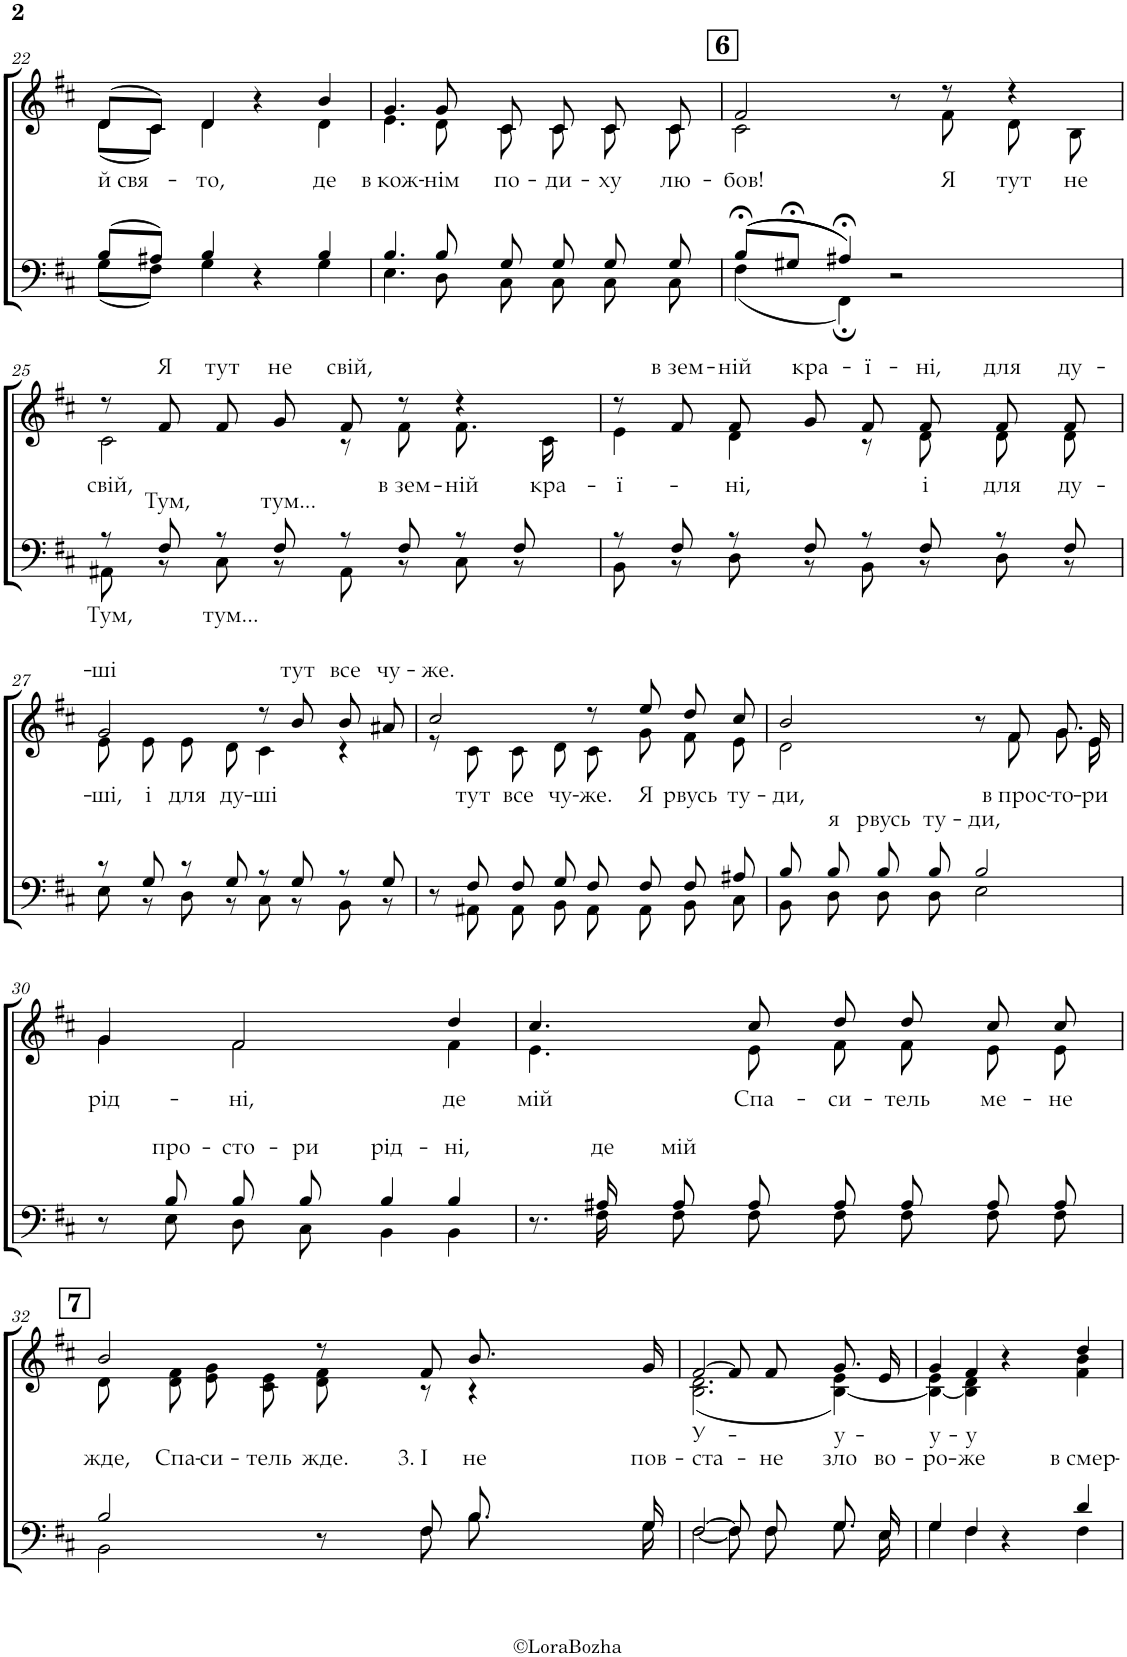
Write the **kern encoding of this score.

**kern	**text	**kern	**text
*part2	*part2	*part1	*part1
*staff2	*staff2	*staff1	*staff1
*I"Voice	*	*I"Voice	*
*I'V	*	*I'V	*
!!LO:PB:g=z
*clefF4	*	*clefG2	*
*k[f#c#]	*	*k[f#c#]	*
*M4/4	*	*M4/4	*
*met(c)	*	*met(c)	*
=22	=22	=22	=22
*^	*	*	*
!	!	!	!	!LO:LY:b
*	*	*	*^	*
(8B/L	(8G\L	.	(8d/L	(8d\L	й свя-
8A#X/J)	8F#\J)	.	8c#/J)	8c#\J)	.
!	!	!	!	!	!LO:LY:b
4B/	4G\	.	4d/	4d\	-то,
4r	4ryy	.	4r	4ryy	.
!	!	!	!	!	!LO:LY:b
4B/	4G\	.	4d\	4b/	де
=23	=23	=23	=23	=23	=23
!	!	!	!	!	!LO:LY:b
4.B/	4.E\	.	4.g/	4.e\	в кож-
!	!	!	!	!	!LO:LY:b
8B/	8D\	.	8g/	8d\	-нім
!	!	!	!	!	!LO:LY:b
8G/	8C#\	.	8c#/	8c#\	по-
!	!	!	!	!	!LO:LY:b
8G/	8C#\	.	8c#/	8c#\	-ди-
!	!	!	!	!	!LO:LY:b
8G/	8C#\	.	8c#/	8c#\	-ху
!	!	!	!	!	!LO:LY:b
8G/	8C#\	.	8c#/	8c#\	лю-
!!LO:REH:place=s1:a:B:cj:fs=14:t=6	!!
=24	=24	=24	=24	=24	=24
!	!	!	!	!	!LO:LY:b
(>(8B;</L	(4F#\	.	2f#/	2c#\	-бов!
8G#X;</J	.	.	.	.	.
4A#X;</))	4FF#;\)	.	.	.	.
2r	2ryy	.	8r	8ryy	.
!	!	!	!	!	!LO:LY:b
.	.	.	8r	8f#\	Я
!	!	!	!	!	!LO:LY:b
.	.	.	4r	8d\	тут
!	!	!	!	!	!LO:LY:b
.	.	.	.	8B\	не
!!LO:LB:g=z	!!
=25	=25	=25	=25	=25	=25
!	!	!LO:LY:b	!	!	!LO:LY:b
8r	8AA#X\	Тум,	8r	2c#\	свій,
!	!	!LO:LY:a	!	!	!LO:LY:a
8F#/	8r	Тум,	8f#/	.	Я
!	!	!LO:LY:b	!	!	!LO:LY:a
8r	8C#\	тум...	8f#/	.	тут
!	!	!LO:LY:a	!	!	!LO:LY:a
8F#/	8r	тум...	8g/	.	не
!	!	!	!	!	!LO:LY:a
8r	8AA#\	.	8f#/	8r	свій,
!	!	!	!	!	!LO:LY:b
8F#/	8r	.	8r	8f#\	в зем-
!	!	!	!	!	!LO:LY:b
8r	8C#\	.	4r	8.f#\	-ній
8F#/	8r	.	.	.	.
!	!	!	!	!	!LO:LY:b
.	.	.	.	16c#\	кра-
=26	=26	=26	=26	=26	=26
!	!	!	!	!	!LO:LY:b
8r	8BB\	.	8r	4e\	-ї-
!	!	!	!	!	!LO:LY:a
8F#/	8r	.	8f#/	.	в зем-
!	!	!	!	!	!LO:LY:a
!	!	!	!	!	!LO:LY:b
8r	8D\	.	8f#/	4d\	-ні,
!	!	!	!	!	!LO:LY:a
8F#/	8r	.	8g/	.	кра-
!	!	!	!	!	!LO:LY:a
8r	8BB\	.	8f#/	8r	-ї-
!	!	!	!	!	!LO:LY:a
!	!	!	!	!	!LO:LY:b
8F#/	8r	.	8f#/	8d\	і
!	!	!	!	!	!LO:LY:a
!	!	!	!	!	!LO:LY:b
8r	8D\	.	8f#/	8d\	для
!	!	!	!	!	!LO:LY:a
!	!	!	!	!	!LO:LY:b
8F#/	8r	.	8f#/	8d\	ду-
!!LO:LB:g=z	!!
=27	=27	=27	=27	=27	=27
!	!	!	!	!	!LO:LY:a
!	!	!	!	!	!LO:LY:b
8r	8E\	.	2g/	8e\	-ші,
!	!	!	!	!	!LO:LY:b
8G/	8r	.	.	8e\	і
!	!	!	!	!	!LO:LY:b
8r	8D\	.	.	8e\	для
!	!	!	!	!	!LO:LY:b
8G/	8r	.	.	8d\	ду-
!	!	!	!	!	!LO:LY:b
8r	8C#\	.	8r	4c#\	-ші
!	!	!	!	!	!LO:LY:a
8G/	8r	.	8b/	.	тут
!	!	!	!	!	!LO:LY:a
8r	8BB\	.	8b/	4r	все
!	!	!	!	!	!LO:LY:a
8G/	8r	.	8a#X/	.	чу-
=28	=28	=28	=28	=28	=28
!	!	!	!	!	!LO:LY:a
8r	8ryy	.	2cc#/	8r	-же.
!	!	!	!	!	!LO:LY:b
8F#/	8AA#X\	.	.	8c#\	тут
!	!	!	!	!	!LO:LY:b
8F#/	8AA#\	.	.	8c#\	все
!	!	!	!	!	!LO:LY:b
8G/	8BB\	.	.	8d\	чу-
!	!	!	!	!	!LO:LY:b
8F#/	8AA#\	.	8r	8c#\	-же.
!	!	!	!	!	!LO:LY:b
8F#/	8AA#\	.	8ee/	8g\	Я
!	!	!	!	!	!LO:LY:b
8F#/	8BB\	.	8dd/	8f#\	рвусь
!	!	!	!	!	!LO:LY:b
8A#X/	8C#\	.	8cc#/	8e\	ту-
=29	=29	=29	=29	=29	=29
!	!	!	!	!	!LO:LY:b
8B/	8BB\	.	2b/	2d\	-ди,
!	!	!LO:LY:a	!	!	!
8B/	8D\	я	.	.	.
!	!	!LO:LY:a	!	!	!
8B/	8D\	рвусь	.	.	.
!	!	!LO:LY:a	!	!	!
8B/	8D\	ту-	.	.	.
!	!	!LO:LY:a	!	!	!
2B/	2E\	-ди,	8r	8ryy	.
!	!	!	!	!	!LO:LY:b
.	.	.	8f#/	8f#\	в прос-
!	!	!	!	!	!LO:LY:b
.	.	.	8.g/	8.g\	-то-
!	!	!	!	!	!LO:LY:b
.	.	.	16e/	16e\	-ри
!!LO:LB:g=z	!!
=30	=30	=30	=30	=30	=30
!	!	!	!	!	!LO:LY:b
8r	8ryy	.	4g/	4g\	рід-
!	!	!LO:LY:a	!	!	!
8B/	8E\	про-	.	.	.
!	!	!LO:LY:a	!	!	!LO:LY:b
8B/	8D\	-сто-	2f#/	2f#\	-ні,
!	!	!LO:LY:a	!	!	!
8B/	8C#\	-ри	.	.	.
!	!	!LO:LY:a	!	!	!
4B/	4BB\	рід-	.	.	.
!	!	!LO:LY:a	!	!	!LO:LY:b
4B/	4BB\	-ні,	4dd/	4f#\	де
=31	=31	=31	=31	=31	=31
!	!	!	!	!	!LO:LY:b
8.r	8.ryy	.	4.cc#/	4.e\	мій
!	!	!LO:LY:a	!	!	!
16A#X/	16F#\	де	.	.	.
!	!	!LO:LY:a	!	!	!
8A#/	8F#\	мій	.	.	.
!	!	!	!	!	!LO:LY:b
8A#/	8F#\	.	8cc#/	8e\	Спа-
!	!	!	!	!	!LO:LY:b
8A#/	8F#\	.	8dd/	8f#\	-си-
!	!	!	!	!	!LO:LY:b
8A#/	8F#\	.	8dd/	8f#\	-тель
!	!	!	!	!	!LO:LY:b
8A#/	8F#\	.	8cc#/	8e\	ме-
!	!	!	!	!	!LO:LY:b
8A#/	8F#\	.	8cc#/	8e\	-не
!!LO:LB:g=z	!!
!!LO:REH:place=s1:a:B:cj:fs=14:t=7	!!
=32	=32	=32	=32	=32	=32
!	!	!	!	!	!LO:LY:b
2B/	2BB\	.	2b/	8d\	жде,
!	!	!	!	!	!LO:LY:b
.	.	.	.	8d\ 8f#\	Спа-
!	!	!	!	!	!LO:LY:b
.	.	.	.	8e\ 8g\	-си-
!	!	!	!	!	!LO:LY:b
.	.	.	.	8c#\ 8e\	-тель
!	!	!	!	!	!LO:LY:b
8r	8ryy	.	8r	8d\ 8f#\	жде.
!	!	!	!	!	!LO:LY:b
8F#/	8F#\	.	8f#/	8r	3. І
!	!	!	!	!	!LO:LY:b
8.B/	8.B\	.	8.b/	4r	не
!	!	!	!	!	!LO:LY:b
16G/	16G\	.	16g/	.	пов-
=33	=33	=33	=33	=33	=33
!	!	!	!	!	!LO:LY:b
!	!	!	!	!	!LO:LY:b
[>2F#/	[<2F#\	.	[>2f#/	(2.B\ 2.d\	У-
8F#/]	8F#\]	.	8f#/]	.	.
!	!	!	!	!	!LO:LY:b
8F#/	8F#\	.	8f#/	.	-не
!	!	!	!	!	!LO:LY:b
!	!	!	!	!	!LO:LY:b
8.G/	8.G\	.	8.g/	[<4B\ 4e\)	-у-
!	!	!	!	!	!LO:LY:b
16E/	16E\	.	16e/	.	во-
=34	=34	=34	=34	=34	=34
!	!	!	!	!	!LO:LY:b
!	!	!	!	!	!LO:LY:b
4G/	4G\	.	4g/	4B\_ 4e\	-у-
!	!	!	!	!	!LO:LY:b
!	!	!	!	!	!LO:LY:b
4F#/	4F#\	.	4f#/	4B\] 4d\	-у
4r	4ryy	.	4r	4ryy	.
!	!	!	!	!	!LO:LY:b
4d/	4F#\	.	4f#\ 4b\	4dd/	в смер-
*v	*v	*	*	*	*
*	*	*v	*v	*
=	=	=	=
*-	*-	*-	*-
